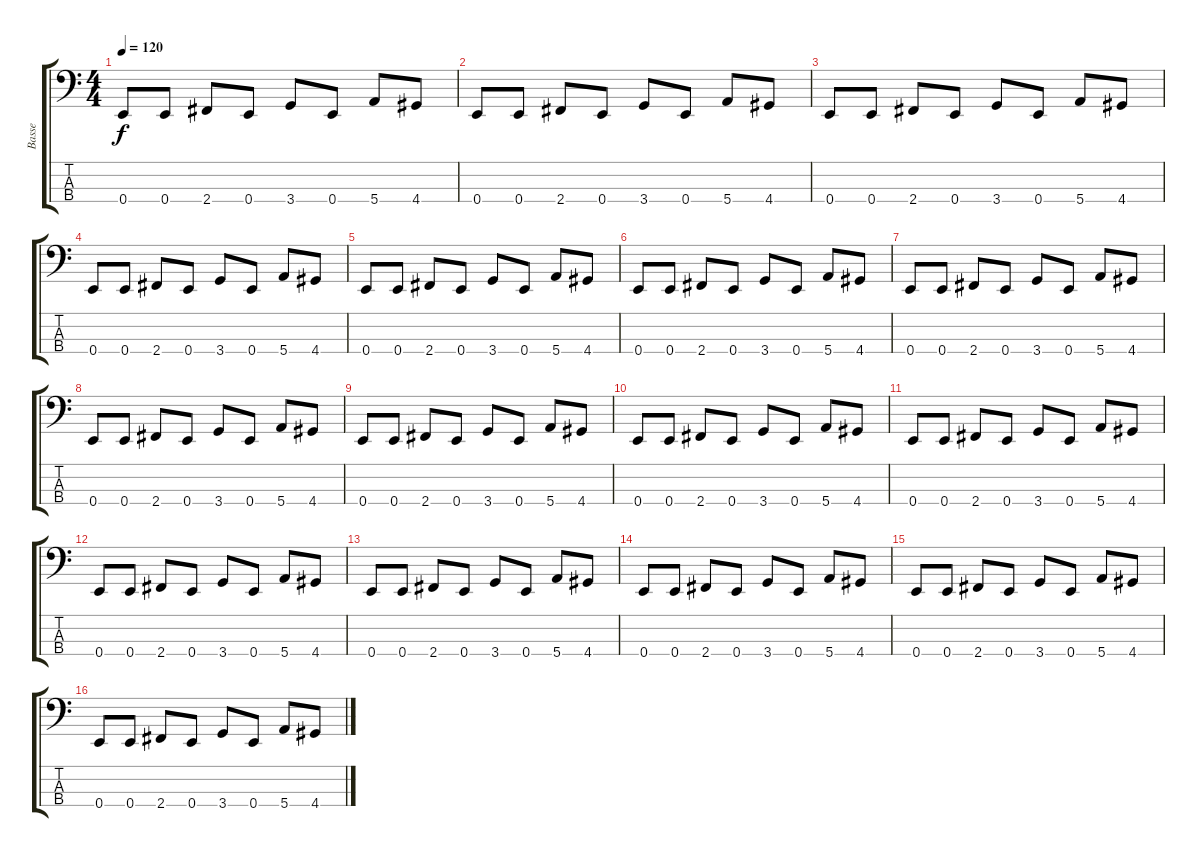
\track ("Basse" "Basse") {instrument electricbassfinger}
\staff {score tabs}
\tuning (G2 D2 A1 E1) {hide}
\ts (4 4)
\tempo 120
\clef f4
\ks c
0.4.8{dy f} 0.4.8 2.4.8 0.4.8 3.4.8 0.4.8 5.4.8 4.4.8 |
0.4.8 0.4.8 2.4.8 0.4.8 3.4.8 0.4.8 5.4.8 4.4.8 |
0.4.8 0.4.8 2.4.8 0.4.8 3.4.8 0.4.8 5.4.8 4.4.8 |
0.4.8 0.4.8 2.4.8 0.4.8 3.4.8 0.4.8 5.4.8 4.4.8 |
0.4.8 0.4.8 2.4.8 0.4.8 3.4.8 0.4.8 5.4.8 4.4.8 |
0.4.8 0.4.8 2.4.8 0.4.8 3.4.8 0.4.8 5.4.8 4.4.8 |
0.4.8 0.4.8 2.4.8 0.4.8 3.4.8 0.4.8 5.4.8 4.4.8 |
0.4.8 0.4.8 2.4.8 0.4.8 3.4.8 0.4.8 5.4.8 4.4.8 |
0.4.8 0.4.8 2.4.8 0.4.8 3.4.8 0.4.8 5.4.8 4.4.8 |
0.4.8 0.4.8 2.4.8 0.4.8 3.4.8 0.4.8 5.4.8 4.4.8 |
0.4.8 0.4.8 2.4.8 0.4.8 3.4.8 0.4.8 5.4.8 4.4.8 |
0.4.8 0.4.8 2.4.8 0.4.8 3.4.8 0.4.8 5.4.8 4.4.8 |
0.4.8 0.4.8 2.4.8 0.4.8 3.4.8 0.4.8 5.4.8 4.4.8 |
0.4.8 0.4.8 2.4.8 0.4.8 3.4.8 0.4.8 5.4.8 4.4.8 |
0.4.8 0.4.8 2.4.8 0.4.8 3.4.8 0.4.8 5.4.8 4.4.8 |
0.4.8 0.4.8 2.4.8 0.4.8 3.4.8 0.4.8 5.4.8 4.4.8
